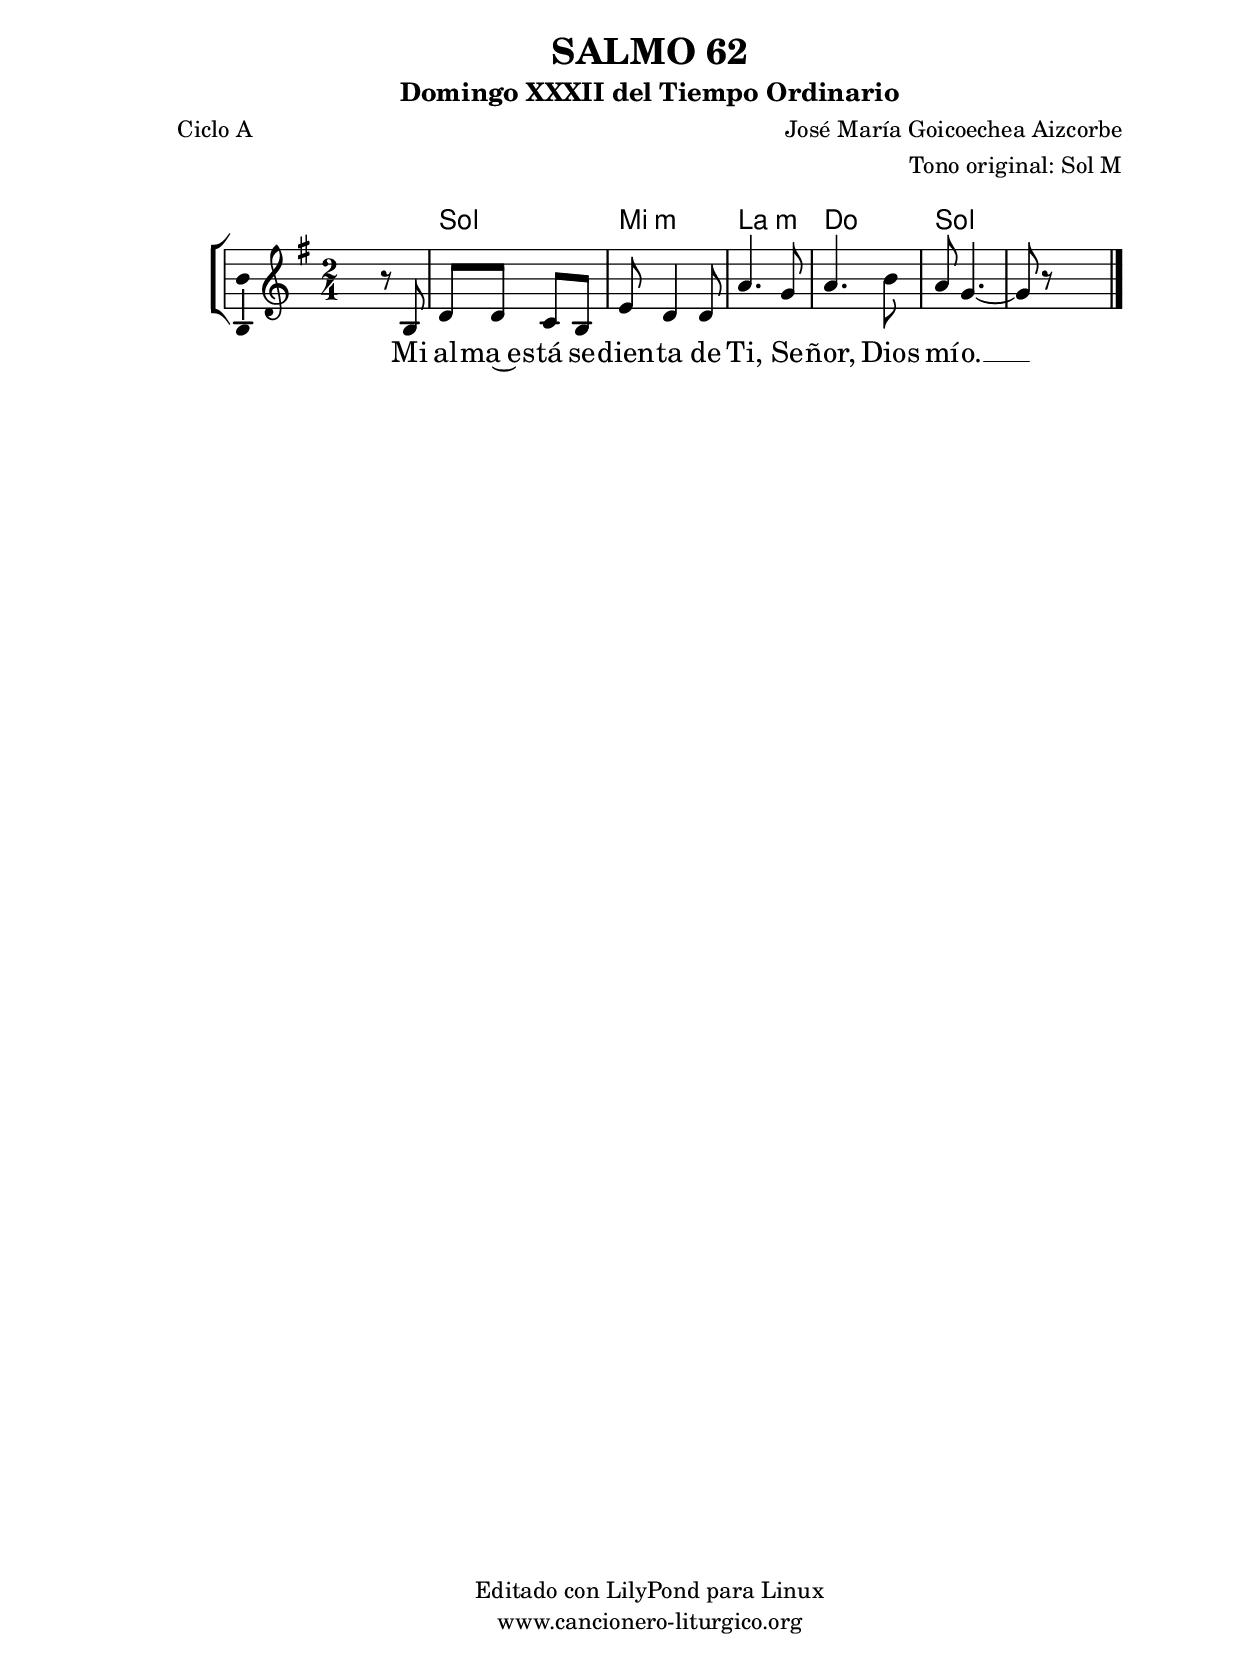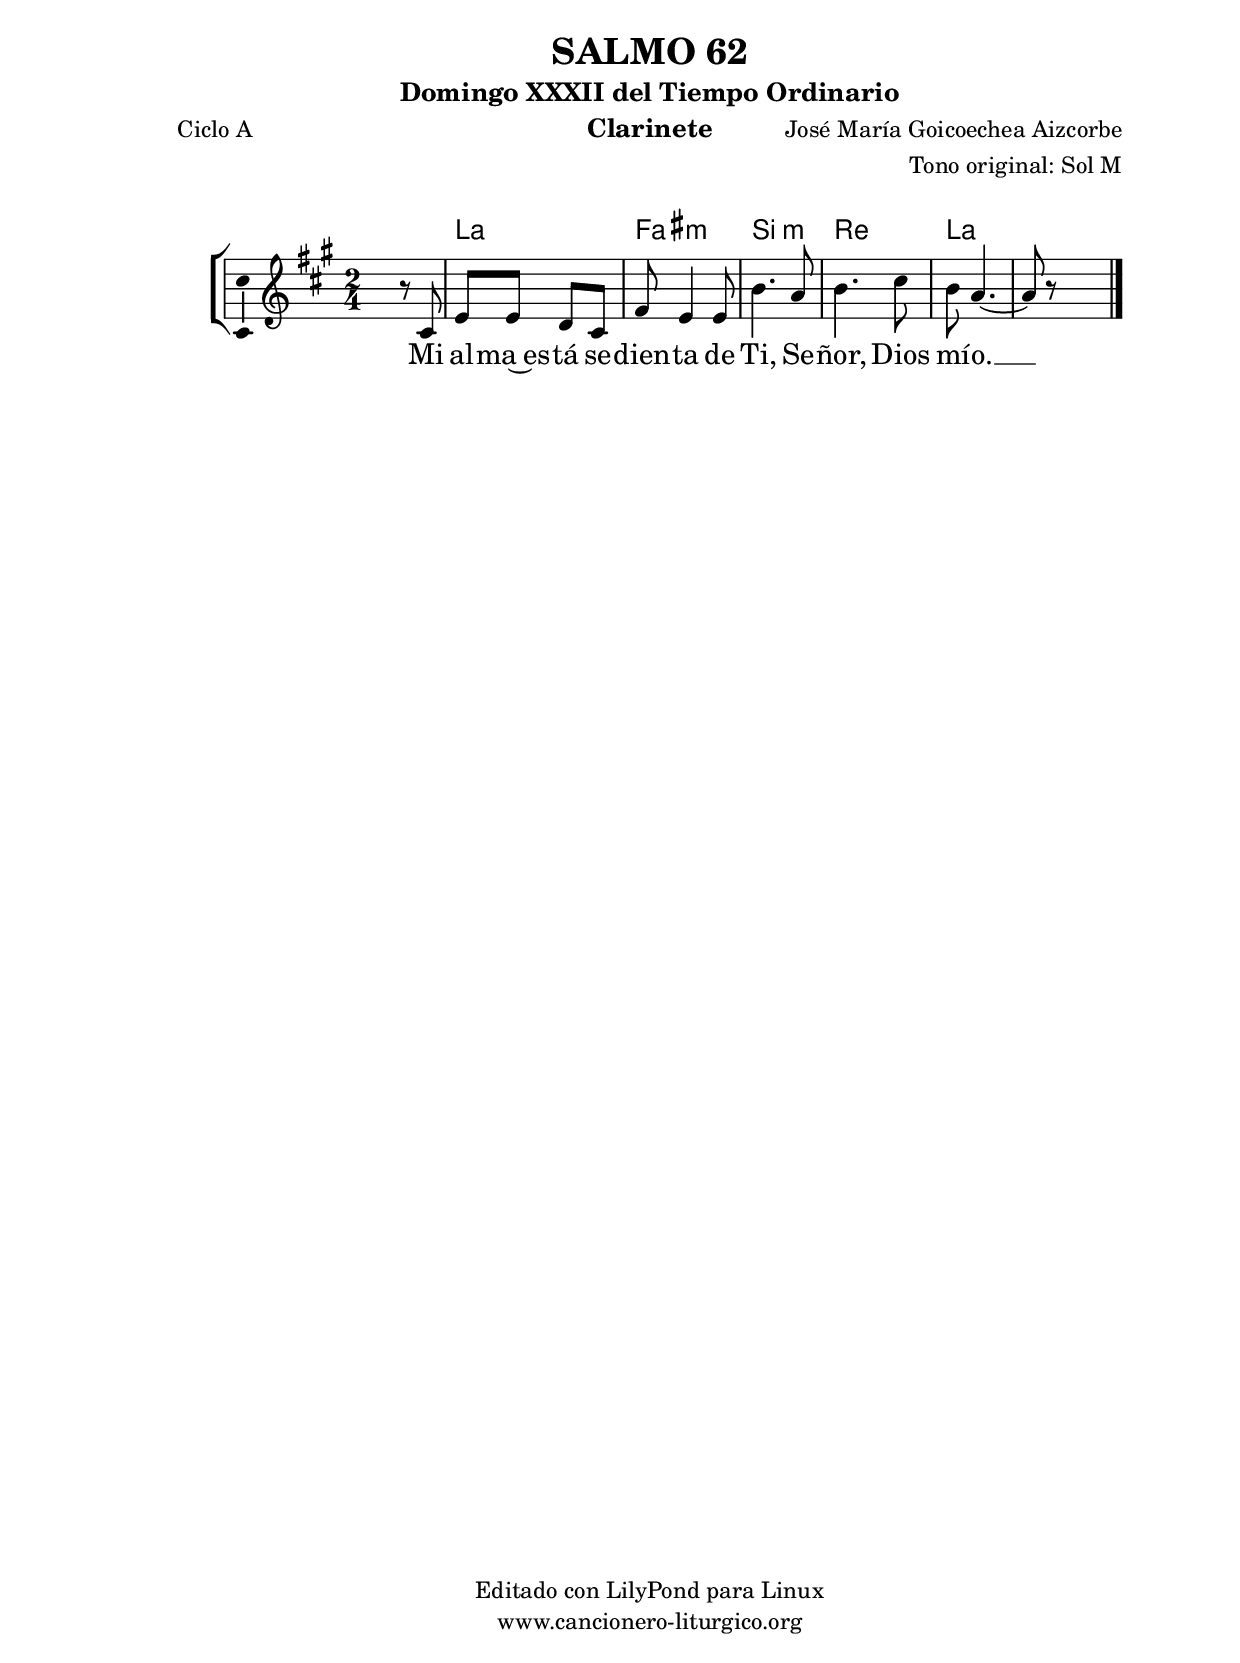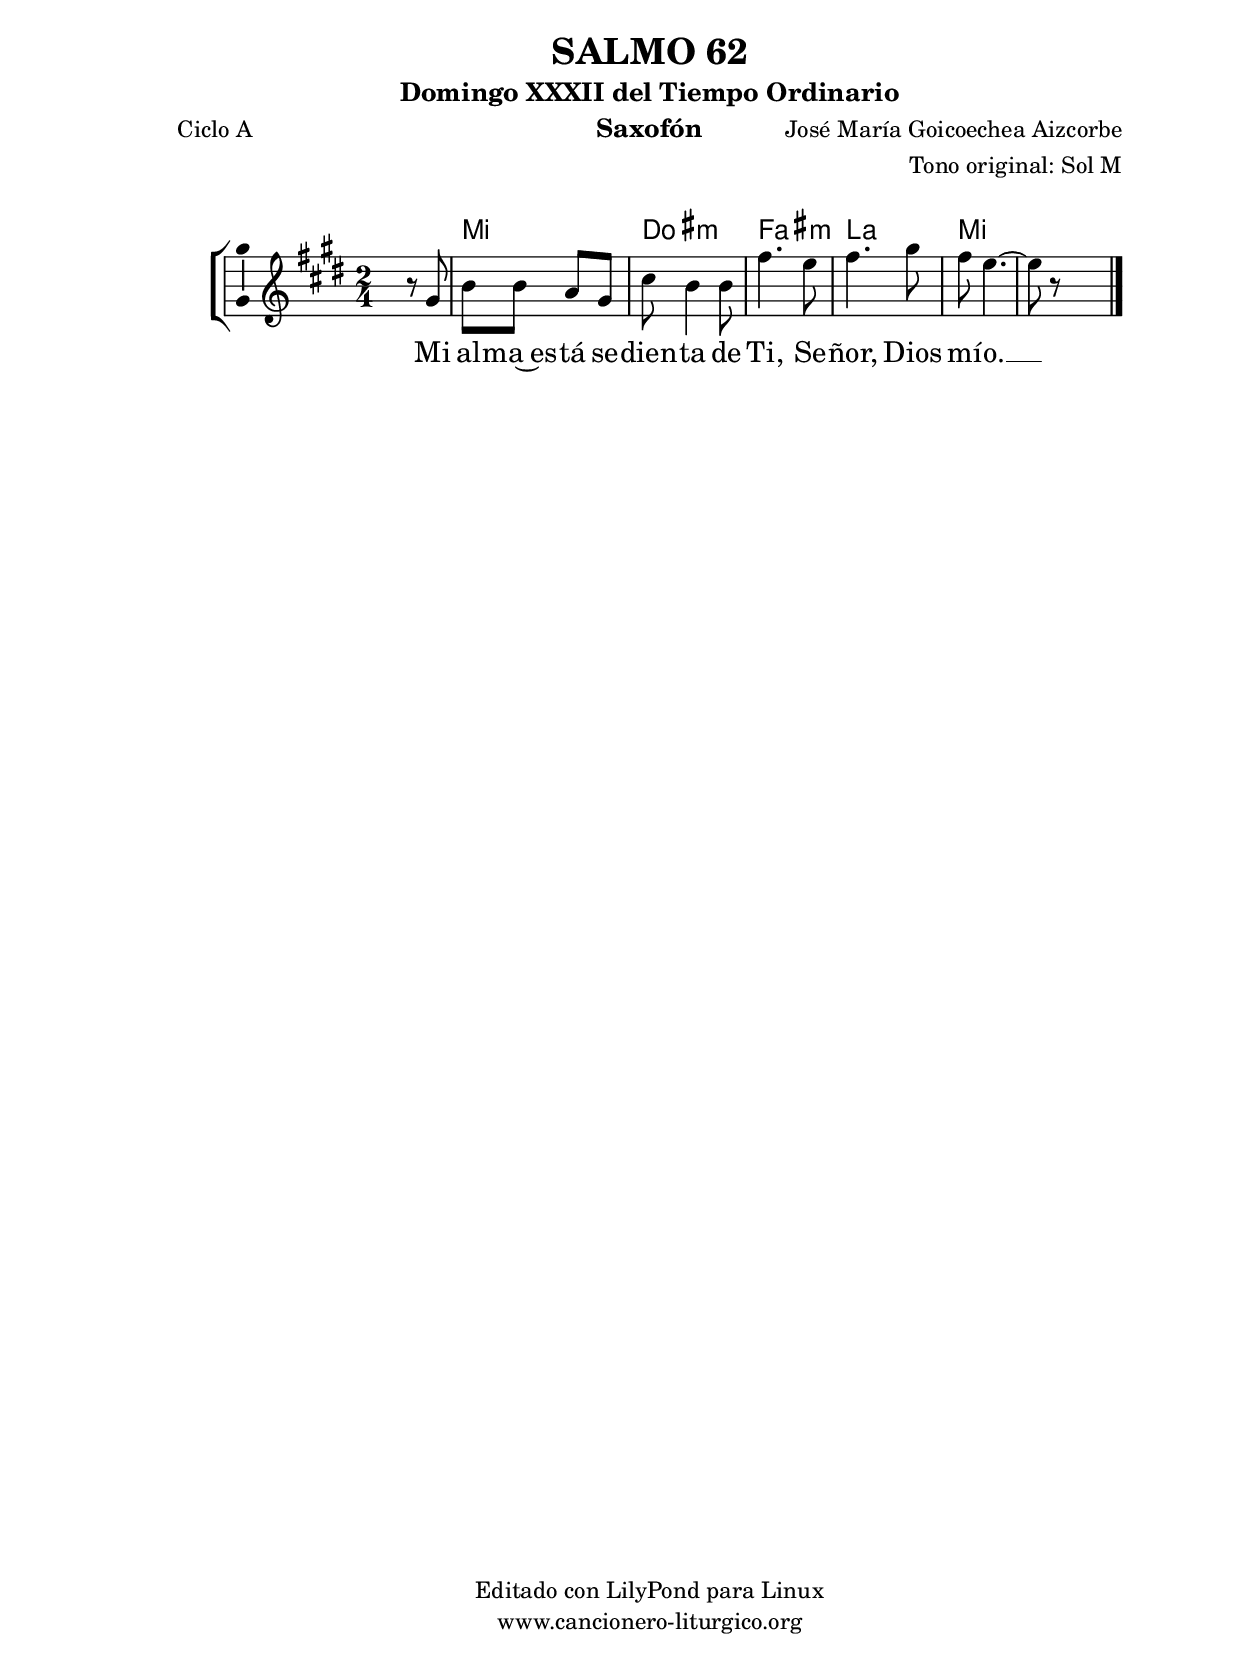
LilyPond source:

%
%para convertir .midi en .wav:
%timidity filename.midi -Ow -o finename.wav
%
%
%Para convertir de .wav a .mp3:
%lame -h -m j filename.wav
%
%
%para escuchar el midi:
%timidity nombrefichero.midi
%


%versión de lilypond para la que se ha escrito esta partitura:
\version "2.16.0"

	%Tamaño papel
	#(set-default-paper-size "a4")
	%Tamaño partitura
	#(set-global-staff-size 20)
	%No responde al pulsar sobre una nota
	#(ly:set-option 'point-and-click #f)

%parámetros del encabezamiento:
\header {
	title = "SALMO 62"
	subtitle = "Domingo XXXII del Tiempo Ordinario"
	composer = "José María Goicoechea Aizcorbe"
	poet = "Ciclo A"
	meter = ""
	arranger = "Tono original: Sol M"
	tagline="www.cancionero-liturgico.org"
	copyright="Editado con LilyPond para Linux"
	}

%parámetros asociados al papel:
\paper  {
	oddHeaderMarkup = \markup {\fill-line { \on-the-fly #not-first-page \fromproperty #'header:title \on-the-fly #not-first-page \fromproperty #'header:composer }}
	evenHeaderMarkup = \markup {\fill-line { \fromproperty #'header:composer \fromproperty #'header:title }}
	#(set-paper-size "a4")
	print-page-number = ##f
	first-page-number = 1
	print-first-page-number = ##f
%	head-separation = 3.0 \cm
	top-margin = 2.0 \cm
	bottom-margin = 0.5\cm
%%%	bottom-margin = -1.0\cm
	left-margin = 3.0 \cm
	line-width = 16.0 \cm 
	indent = 8\mm
	interscoreline = 2.\mm
	between-system-space = 15\mm
%	para que las partituras no llenen la hoja:
	ragged-bottom = ##t
%	idem para la última hoja:
	ragged-last-bottom = ##f
%	para que las partituras llenen el ancho del papel:
	ragged-last = ##f
	after-title-space = 2.5 \cm
%page-count=1
%system-count=8

	%Flexible Vertical Spacing
%	markup-markup-spacing =
%	#'((basic-distance . 15) (minimum-distance . 15) (padding . 3))
	markup-system-spacing =
	#'((basic-distance . 15) (minimum-distance . 15) (padding . 3))
	system-system-spacing =
	#'((basic-distance . 15) (minimum-distance . 15) (padding . 3))
	score-system-spacing =
	#'((basic-distance . 15) (minimum-distance . 15) (padding . 5))
%	top-system-spacing = % header
%	#'((basic-distance . 8) (minimum-distance . 0) (padding . 3))
%	top-markup-spacing =
%	#'((basic-distance . 20) (minimum-distance . 20) (padding . 3))
	last-bottom-spacing = % footer
	#'((basic-distance . 5) (minimum-distance . 5) (padding . 3))
%	score-markup-spacing =
%	#'((basic-distance . 16) (minimum-distance . 13) (padding . 3))

	}


%parámetros que afectan a toda la partitura:
global =  {
	%clave de sol (G):
	\clef G
	%armadura:
%	\transpose f a
	\key g \major
	\tempo 4=80
	\set Score.tempoHideNote = ##t
	}


acordes = {
	\italianChords
	\chordmode {
%	\transpose f a
{

s2
g2 e:m a:m c g g

	}
	}
}

melodia = 
%	\transpose f a
{
	\relative c'{
	\time 2/4

s4 r8 b8
d8 d c b
e8 d4 d8
a'4. g8
a4. b8
a8 g4.~
g8 r8 s4

	\bar "|."
	}
	}


texto = \lyricmode {
Mi al -- ma~es -- tá se -- dien -- ta de Ti,
Se -- ñor, Dios mí -- o. __
	}


acordesStaff = \context ChordNames = acordesStaff <<
	\set chordChanges = ##t
	\acordes
	>>


vozStaff = \context Voice = vozStaff
\with {\consists "Ambitus_engraver"}
<<
%	\set Staff.instrumentName = ""
%	\set Staff.shortInstrumentName = ""
%	\set Staff.midiInstrument = #"clarinet"
%	\set Staff.midiInstrument = #"cello"
%	\set Staff.midiInstrument = #"flute"
	\set Staff.midiInstrument = #"electric guitar (jazz)"
%	\set Staff.midiInstrument = #"english horn"
%	\set Staff.midiInstrument = #"violin"
%	\set Staff.midiInstrument = #"glockenspiel"
	\set Staff.midiMinimumVolume = #0.7
	\set Staff.midiMaximumVolume = #0.9
	\global
	\melodia
	>>


textoStaff = \context Lyrics = textoStaff <<
	\lyricsto vozStaff \texto
	>>

\book {
	\score {
		\context ChoirStaff {
			\override StaffGroup.SystemStartBracket #'collapse-height = #1
			\override Score.SystemStartBar #'collapse-height = #1
			<<
			\acordesStaff
			\vozStaff
			\textoStaff
			>>
			}
		\layout {
	    		\context {
				\Lyrics
				\override LyricText #'font-size = #2
				}
	   		 \context {
				\Score
				%fontSize = #3
				\override StaffSymbol #'staff-space = #(magstep +3)
				%\override Beam #'thickness = #0.55
				%\override SpacingSpanner #'spacing-increment = #1.0
				%\override Slur #'height-limit = #1.5
				}
			}
		}
	\score {
		\unfoldRepeats
		\context ChoirStaff {
			<<
			\acordesStaff
			\vozStaff
			>>
			}
		\midi {
	  		\context {
	  			\Score
				tempoWholesPerMinute = #(ly:make-moment 70 4)
				}
			}
		}
	}

%Partitura para clarinete
#(define output-suffix "C")
\book {
	\header{
		instrument = "Clarinete"
		}
	\score {
		\context ChoirStaff {
			\override StaffGroup.SystemStartBracket #'collapse-height = #1
			\override Score.SystemStartBar #'collapse-height = #1
\transpose c d
			<<
			\acordesStaff
			\vozStaff
			\textoStaff
			>>
			}
		\layout {
	    		\context {
				\Lyrics
				\override LyricText #'font-size = #2
				}
	   		 \context {
				\Score
				%fontSize = #3
				\override StaffSymbol #'staff-space = #(magstep +3)
				%\override Beam #'thickness = #0.55
				%\override SpacingSpanner #'spacing-increment = #1.0
				%\override Slur #'height-limit = #1.5
				}
			}
		}
	}

%Partitura para saxofón
#(define output-suffix "S")
\book {
	\header{
		instrument = "Saxofón"
		}
	\score {
		\context ChoirStaff {
			\override StaffGroup.SystemStartBracket #'collapse-height = #1
			\override Score.SystemStartBar #'collapse-height = #1
\transpose c a
			<<
			\acordesStaff
			\vozStaff
			\textoStaff
			>>
			}
		\layout {
	    		\context {
				\Lyrics
				\override LyricText #'font-size = #2
				}
	   		 \context {
				\Score
				%fontSize = #3
				\override StaffSymbol #'staff-space = #(magstep +3)
				%\override Beam #'thickness = #0.55
				%\override SpacingSpanner #'spacing-increment = #1.0
				%\override Slur #'height-limit = #1.5
				}
			}
		}
	}

